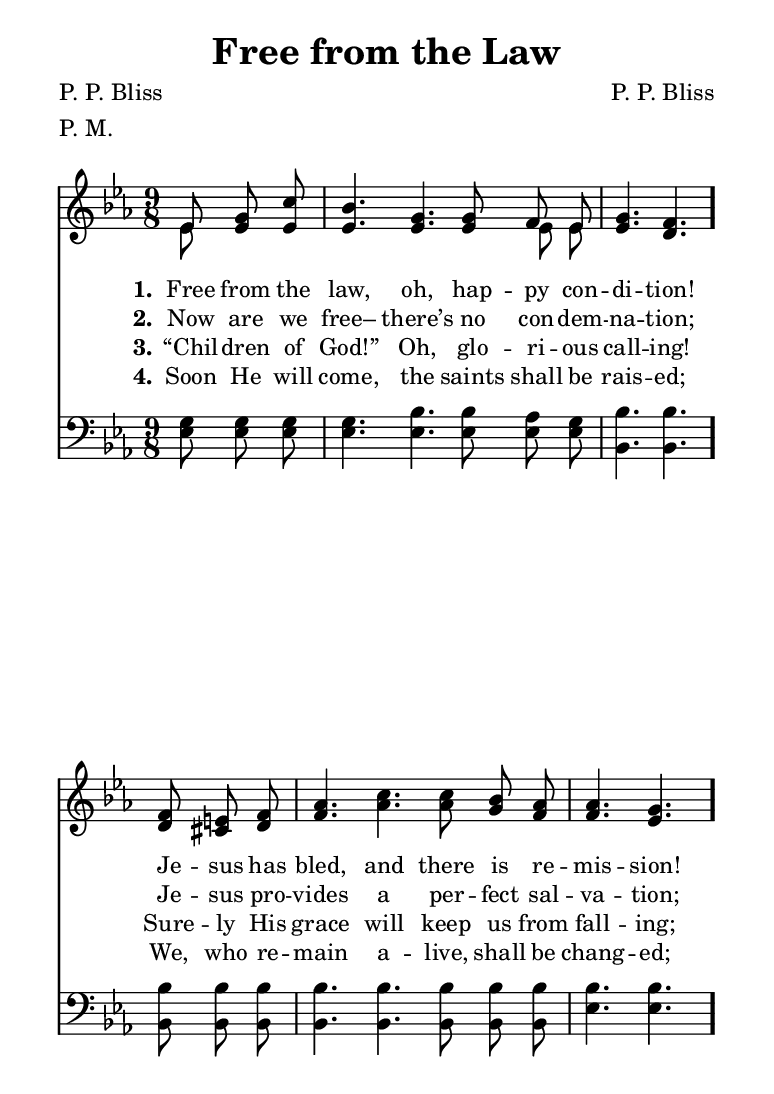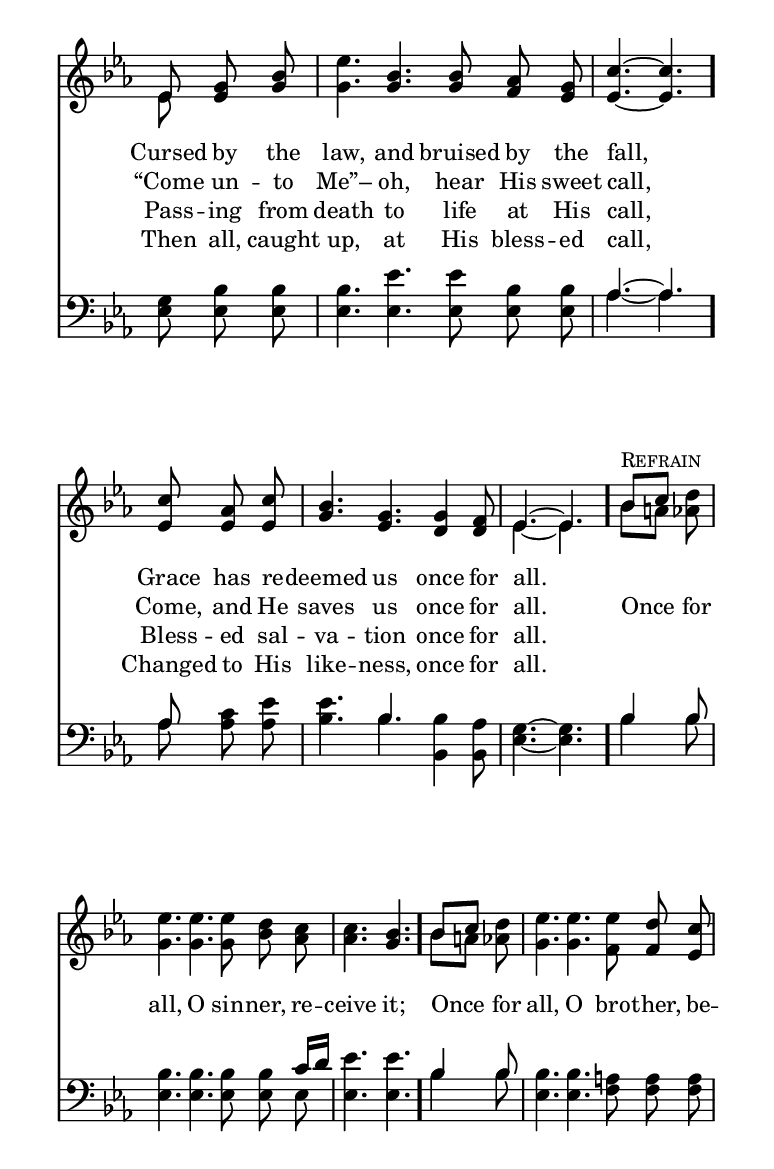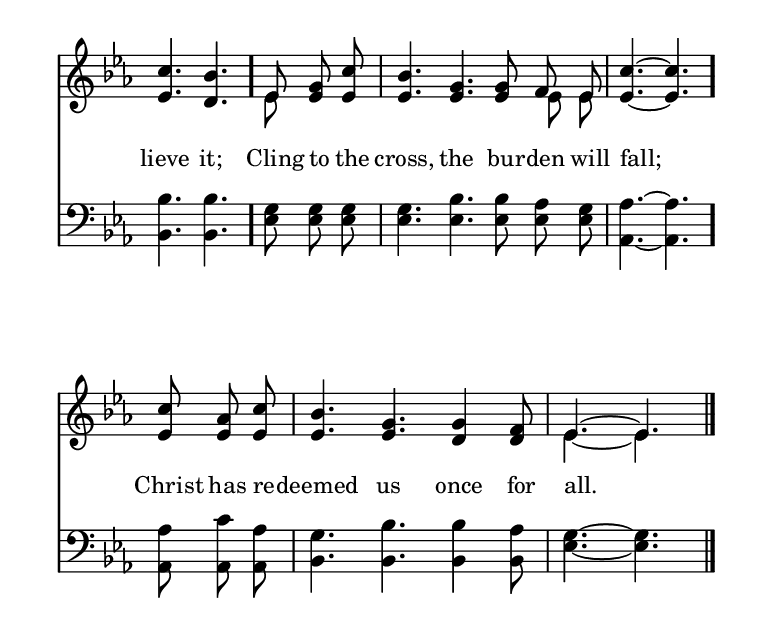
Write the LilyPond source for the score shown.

\include "common/global.ily"
\paper {
  \include "common/paper.ily"
  ragged-last-bottom = ##t
  % original has 5 systems on first page, one on second
  % that's a bit squashed for us
  systems-per-page = #(cond (is-eogsized 5) (#t #f))
  system-count = #(cond (is-eogsized 7) (#t #f))
}

\header{
  %gospel
  hymnnumber = "84"
  title = "Free from the Law"
  tunename = "Once for All"
  meter = "P. M."
  poet = "P. P. Bliss"
  composer = "P. P. Bliss"
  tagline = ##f
}

% for fermata in MIDI
ta = { \tempo 4=80 }
tb = { \tempo 4=40 }

patternAA = { c8 c8 c8 | c4. c4. c8 c8 c8      | c4. c4. }
patternAB = { c8 c8 c8 | c4. c4. c4    c8      | c4. c4. }
patternAC = { c4    c8 | c4. c4. c8 c8 c16 c16 | c4. c4. }
patternAD = { c4    c8 | c4. c4. c8 c8 c8      | c4. c4. }

global = {
  \include "common/overrides.ily"
  \override Staff.TimeSignature.style = #'numbered
  \time 9/8
  \override Score.MetronomeMark.transparent = ##t % hide all fermata changes too
  \ta
  \key ees \major
  \partial 4.
  \autoBeamOff
}

notesSoprano = {
\global
\relative c' {

  \changePitch \patternAA { ees g c | bes g g f ees | g f }
  \changePitch \patternAA { f e f | aes c c bes aes | aes g }
  \changePitch \patternAA { ees g bes | ees bes bes aes g | c ~ c }
  \changePitch \patternAB { c aes c | bes g g f | ees ~ ees } \eogbreak

  << s^\markup { \small \caps "Refrain" }
  \changePitch \patternAA { bes'[ c] d | ees ees ees d c | c bes } >>
  \changePitch \patternAA { bes[ c] d | ees ees ees d c | c bes }
  \changePitch \patternAA { ees, g c | bes g g f ees | c' ~ c }
  \changePitch \patternAB { c aes c | bes g g f | ees ~ ees }

  \bar "|."

}
}

notesAlto = {
\global
\relative e' {

  \changePitch \patternAA { ees ees ees | ees ees ees ees ees | ees d }
  \changePitch \patternAA { d cis d | f aes aes g f | f ees }
  \changePitch \patternAA { ees ees g | g g g f ees | ees ~ ees }
  \changePitch \patternAB { ees ees ees | g ees d d | ees ~ ees }

  \changePitch \patternAA { bes'[ a] aes | g g g bes aes | aes g }
  \changePitch \patternAA { bes[ a] aes | g g f f ees | ees d }
  \changePitch \patternAA { ees ees ees | ees ees ees ees ees | ees ~ ees }
  \changePitch \patternAB { ees ees ees | ees ees d d | ees ~ ees }

}
}

notesTenor = {
\global
\relative a {

  \changePitch \patternAA { g g g | g bes bes aes g | bes bes }
  \changePitch \patternAA { bes bes bes | bes bes bes bes bes | bes bes }
  \changePitch \patternAA { g bes bes | bes ees ees bes bes | aes ~ aes }
  \changePitch \patternAB { aes c ees | ees bes bes aes | g ~ g }

  \changePitch \patternAC { bes bes | bes bes bes bes c[ d] | ees ees }
  \changePitch \patternAD { bes bes | bes bes a a a | bes bes }
  \changePitch \patternAA { g g g | g bes bes aes g | aes ~ aes }
  \changePitch \patternAB { aes c aes | g bes bes aes | g ~ g }

}
}

notesBass = {
\global
\relative f {

  \changePitch \patternAA { ees ees ees | ees ees ees ees ees | bes bes }
  \changePitch \patternAA { bes bes bes | bes bes bes bes bes | ees ees }
  \changePitch \patternAA { ees ees ees | ees ees ees ees ees | aes ~ aes }
  \changePitch \patternAB { aes aes aes | bes bes bes, bes | ees ~ ees }

  \changePitch \patternAD { bes' bes | ees, ees ees ees ees | ees ees }
  \changePitch \patternAD { bes' bes | ees, ees f f f | bes, bes }
  \changePitch \patternAA { ees ees ees | ees ees ees ees ees | aes, ~ aes }
  \changePitch \patternAB { aes aes aes | bes bes bes bes | ees ~ ees }

}
}

Refrain = \lyricmode {

Once for all, O sin -- ner, re -- ceive it; \bar "."
Once for all, O bro -- ther, be -- lieve it; \bar "."
Cling to the cross, the bur -- den will fall; \bar "."
Christ has re -- deemed us once for all. \bar "."

}

wordsA = \lyricmode {
\set stanza = "1."

Free from the law, oh, hap -- py con -- di -- tion! \bar "."
Je -- sus has bled, and there is re -- mis -- sion! \bar "."
Cursed by the law, and bruised by the fall, \bar "."
Grace has re -- deemed us once for all. \bar "."

}

wordsB = \lyricmode {
\set stanza = "2."

Now are we free– there’s no con -- dem -- na -- tion;
Je -- sus pro -- vides a per -- fect  sal -- va -- tion;
“Come un -- to Me”– oh, hear His sweet call,
Come, and He saves us once for all.

\Refrain

}

wordsC = \lyricmode {
\set stanza = "3."

“Chil -- dren of God!” Oh, glo -- ri -- ous call -- ing!
Sure -- ly His grace will keep us from fall -- ing;
Pass -- ing from death to life at His call,
Bless -- ed sal -- va -- tion once for all.

}

wordsD = \lyricmode {
\set stanza = "4."

Soon He will come, the saints shall be rais -- ed;
We, who re -- main a -- live, shall be chang -- ed;
Then all, caught up, at His bless -- ed call,
Changed to His like -- ness, once for all.

}

\score {
  \context ChoirStaff <<
    \context Staff = upper <<
      \set Staff.autoBeaming = ##f
      \set ChoirStaff.systemStartDelimiter = #'SystemStartBar
      \set ChoirStaff.printPartCombineTexts = ##f
      \partcombine #'(2 . 9) \notesSoprano \notesAlto
      \context NullVoice = sopranos { \voiceOne << \notesSoprano >> }
      \context NullVoice = altos { \voiceTwo << \notesAlto >> }
      \context Lyrics = one   \lyricsto sopranos \wordsA
      \context Lyrics = two   \lyricsto sopranos \wordsB
      \context Lyrics = three \lyricsto sopranos \wordsC
      \context Lyrics = four  \lyricsto sopranos \wordsD
    >>
    \context Staff = men <<
      \set Staff.autoBeaming = ##f
      \clef bass
      \set ChoirStaff.printPartCombineTexts = ##f
      \partcombine #'(2 . 9) \notesTenor \notesBass
      \context NullVoice = tenors { \voiceOne << \notesTenor >> }
      \context NullVoice = basses { \voiceTwo << \notesBass >> }
    >>
  >>
  \layout {
    \include "common/layout.ily"
  }
  \midi{
    \include "common/midi.ily"
  }
}

\version "2.19.49"  % necessary for upgrading to future LilyPond versions.

% vi:set et ts=2 sw=2 ai nocindent syntax=lilypond:
